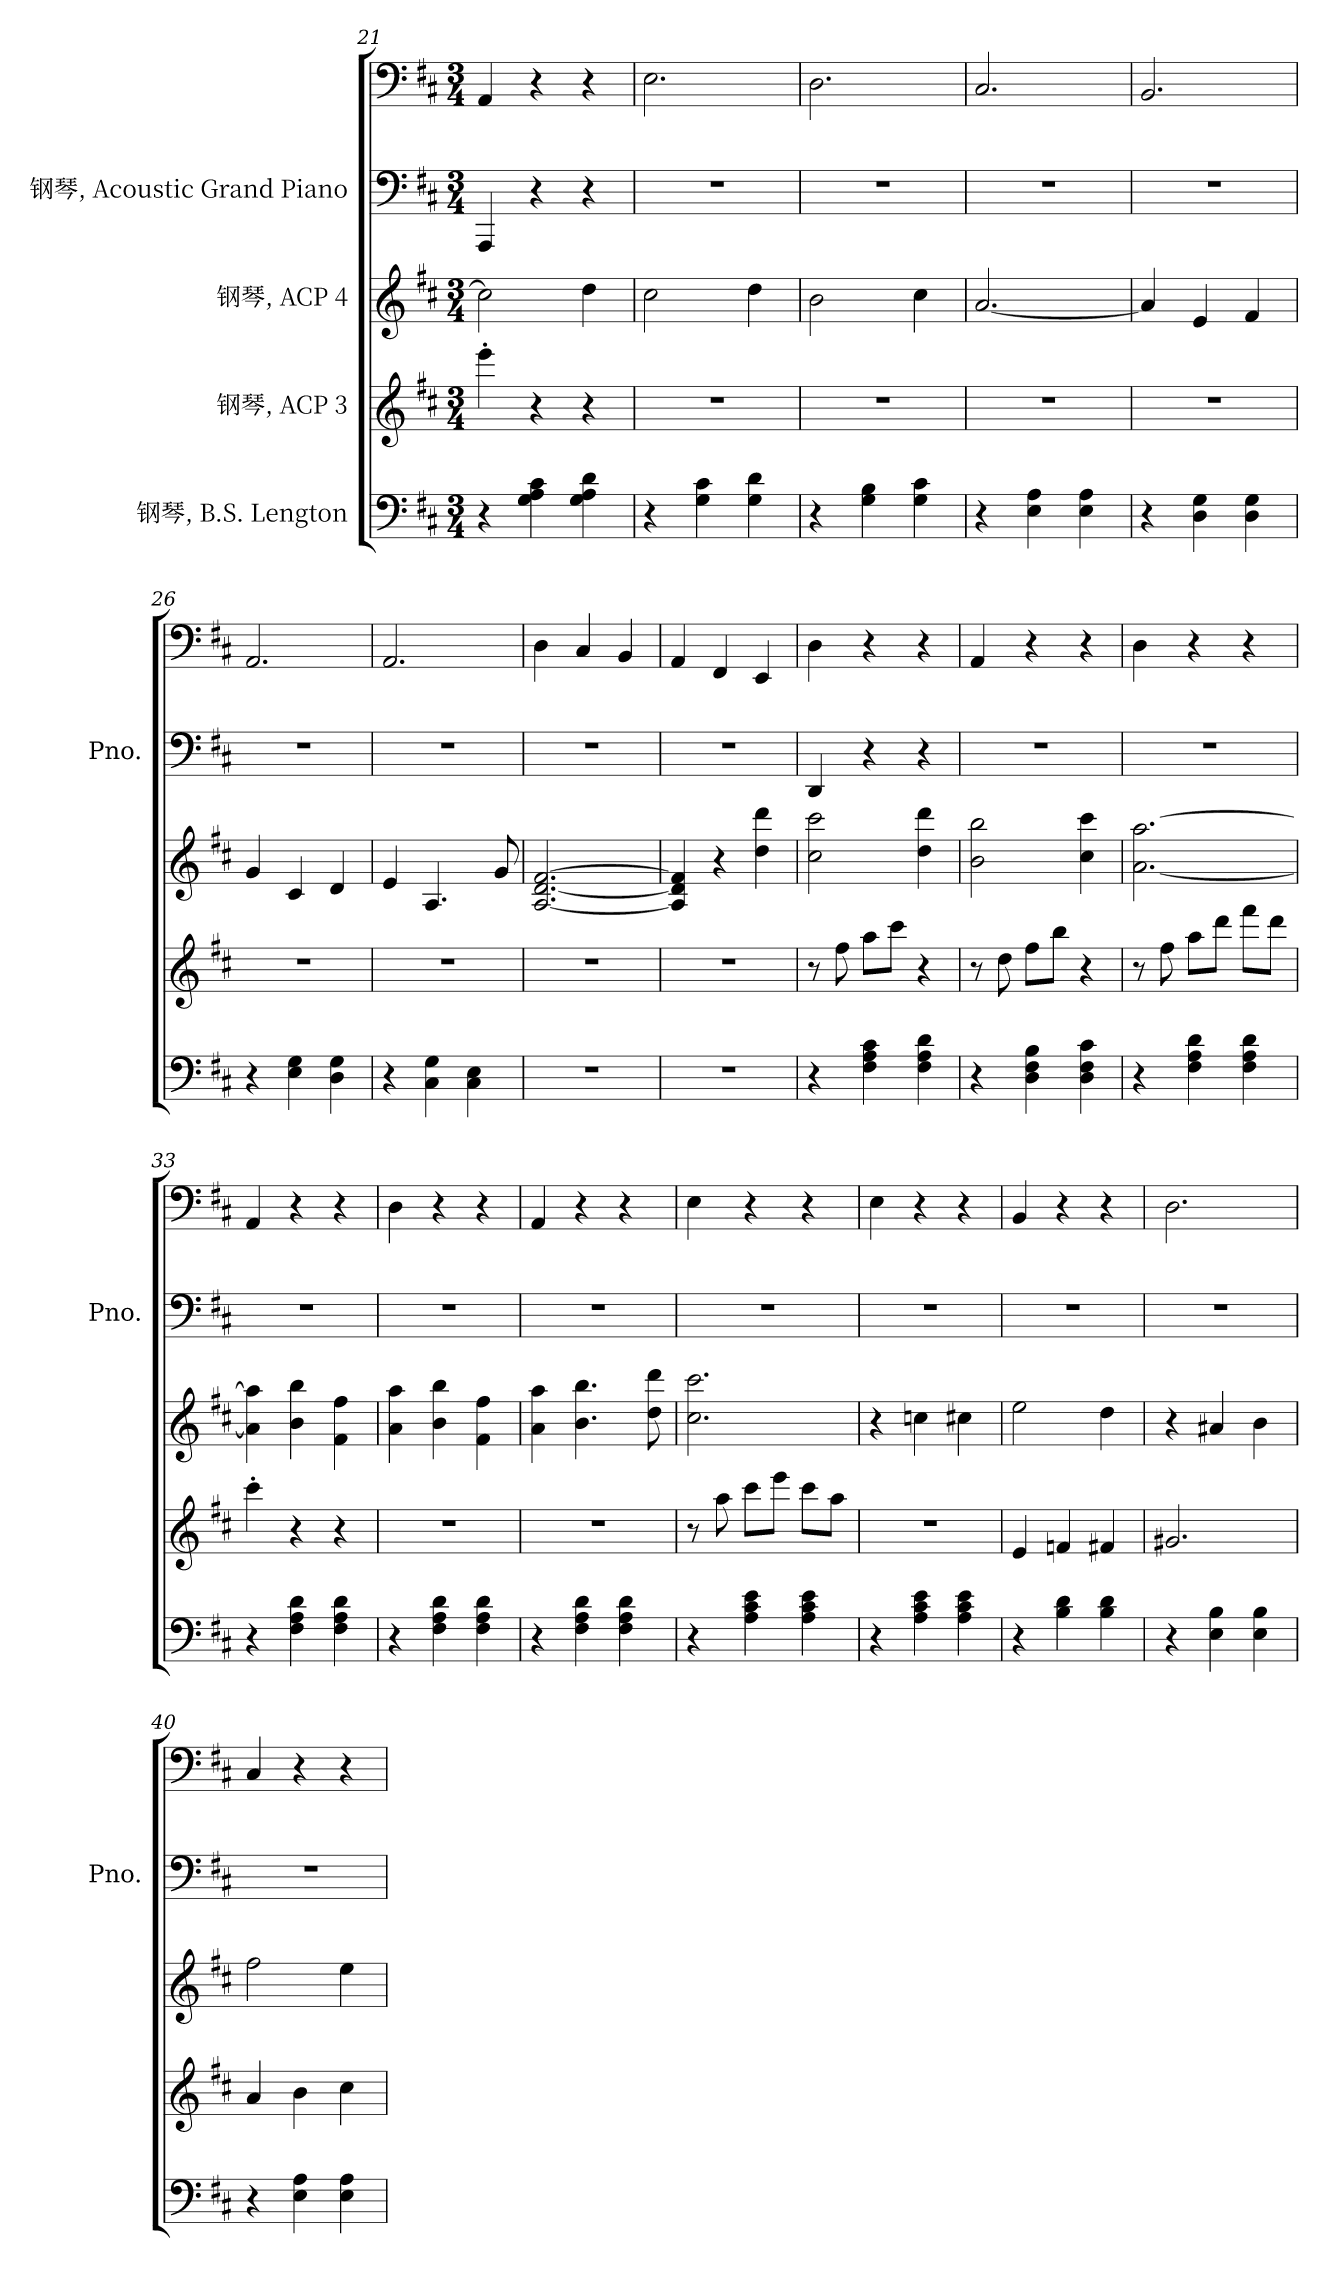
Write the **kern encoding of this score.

**kern	**kern	**kern	**kern	**kern
*part4	*part3	*part2	*part1	*part1
*staff5	*staff4	*staff3	*staff2	*staff1
*I"钢琴, B.S. Lengton	*I"钢琴, ACP 3	*I"钢琴, ACP 4	*I"钢琴, Acoustic Grand Piano	*
*	*	*	*I'Pno.	*
*clefF4	*clefG2	*clefG2	*clefF4	*clefF4
*k[f#c#]	*k[f#c#]	*k[f#c#]	*k[f#c#]	*k[f#c#]
*M3/4	*M3/4	*M3/4	*M3/4	*M3/4
=21	=21	=21	=21	=21
4r	4eee'\	2cc#\]	4AAA/	4AA/
4G\ 4A\ 4c#\	4r	.	4r	4r
4G\ 4A\ 4d\	4r	4dd\	4r	4r
=22	=22	=22	=22	=22
4r	2.r	2cc#\	2.r	2.E\
4G\ 4c#\	.	.	.	.
4G\ 4d\	.	4dd\	.	.
=23	=23	=23	=23	=23
4r	2.r	2b\	2.r	2.D\
4G\ 4B\	.	.	.	.
4G\ 4c#\	.	4cc#\	.	.
!!LO:PB:g=z
=24	=24	=24	=24	=24
4r	2.r	[2.a/	2.r	2.C#/
4E\ 4A\	.	.	.	.
4E\ 4A\	.	.	.	.
=25	=25	=25	=25	=25
4r	2.r	4a/]	2.r	2.BB/
4D\ 4G\	.	4e/	.	.
4D\ 4G\	.	4f#/	.	.
=26	=26	=26	=26	=26
4r	2.r	4g/	2.r	2.AA/
4E\ 4G\	.	4c#/	.	.
4D\ 4G\	.	4d/	.	.
=27	=27	=27	=27	=27
4r	2.r	4e/	2.r	2.AA/
4C#\ 4G\	.	4.A/	.	.
4C#\ 4E\	.	.	.	.
.	.	8g/	.	.
=28	=28	=28	=28	=28
2.r	2.r	[2.A/ [2.d/ [2.f#/	2.r	4D\
.	.	.	.	4C#/
.	.	.	.	4BB/
=29	=29	=29	=29	=29
2.r	2.r	4A/] 4d/] 4f#/]	2.r	4AA/
.	.	4r	.	4FF#/
.	.	4dd\ 4ddd\	.	4EE/
=30	=30	=30	=30	=30
4r	8r	2cc#\ 2ccc#\	4DD/	4D\
.	8ff#\	.	.	.
4F#\ 4A\ 4c#\	8aa\L	.	4r	4r
.	8ccc#\J	.	.	.
4F#\ 4A\ 4d\	4r	4dd\ 4ddd\	4r	4r
=31	=31	=31	=31	=31
4r	8r	2b\ 2bb\	2.r	4AA/
.	8dd\	.	.	.
4D\ 4F#\ 4B\	8ff#\L	.	.	4r
.	8bb\J	.	.	.
4D\ 4F#\ 4c#\	4r	4cc#\ 4ccc#\	.	4r
!!LO:LB:g=z
=32	=32	=32	=32	=32
4r	8r	[2.a\ [2.aa\	2.r	4D\
.	8ff#\	.	.	.
4F#\ 4A\ 4d\	8aa\L	.	.	4r
.	8ddd\J	.	.	.
4F#\ 4A\ 4d\	8fff#\L	.	.	4r
.	8ddd\J	.	.	.
=33	=33	=33	=33	=33
4r	4ccc#'\	4a\] 4aa\]	2.r	4AA/
4F#\ 4A\ 4d\	4r	4b\ 4bb\	.	4r
4F#\ 4A\ 4d\	4r	4f#\ 4ff#\	.	4r
=34	=34	=34	=34	=34
4r	2.r	4a\ 4aa\	2.r	4D\
4F#\ 4A\ 4d\	.	4b\ 4bb\	.	4r
4F#\ 4A\ 4d\	.	4f#\ 4ff#\	.	4r
=35	=35	=35	=35	=35
4r	2.r	4a\ 4aa\	2.r	4AA/
4F#\ 4A\ 4d\	.	4.b\ 4.bb\	.	4r
4F#\ 4A\ 4d\	.	.	.	4r
.	.	8dd\ 8ddd\	.	.
=36	=36	=36	=36	=36
4r	8r	2.cc#\ 2.ccc#\	2.r	4E\
.	8aa\	.	.	.
4A\ 4c#\ 4e\	8ccc#\L	.	.	4r
.	8eee\J	.	.	.
4A\ 4c#\ 4e\	8ccc#\L	.	.	4r
.	8aa\J	.	.	.
=37	=37	=37	=37	=37
4r	2.r	4r	2.r	4E\
4A\ 4c#\ 4e\	.	4ccn\	.	4r
4A\ 4c#\ 4e\	.	4cc#X\	.	4r
!!LO:PB:g=z
=38	=38	=38	=38	=38
*	*	*	*	*MM122
4r	4e/	2ee\	2.r	4BB/
4B\ 4d\	4fn/	.	.	4r
4B\ 4d\	4f#X/	4dd\	.	4r
=39	=39	=39	=39	=39
4r	2.g#X/	4r	2.r	2.D\
4E\ 4B\	.	4a#X/	.	.
4E\ 4B\	.	4b\	.	.
=40	=40	=40	=40	=40
*	*	*	*	*MM127
4r	4a/	2ff#\	2.r	4C#/
4E\ 4A\	4b\	.	.	4r
4E\ 4A\	4cc#\	4ee\	.	4r
=	=	=	=	=
*-	*-	*-	*-	*-
